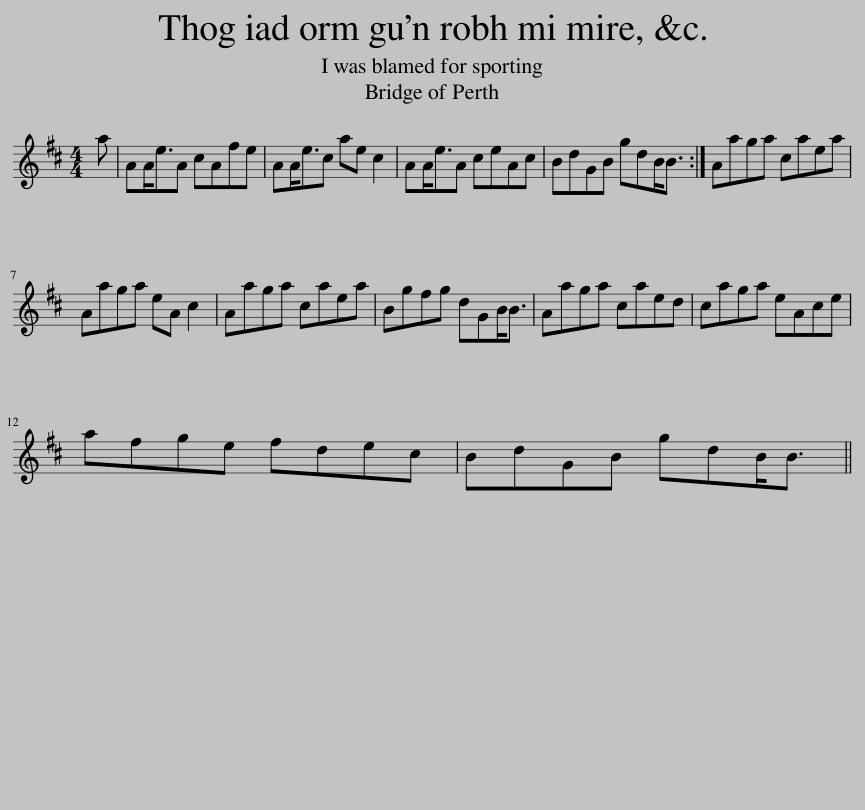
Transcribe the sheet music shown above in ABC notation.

X:1
L:1/8
M:4/4
I:linebreak $
K:D
V:1 treble
V:1
 a | AA<eA cAfe | AA<ec ae c2 | AA<eA ceAc | BdGB gdB<B :| %5
 Aaga caea |$ Aaga eA c2 | Aaga caea | Bgfg dGB<B | Aaga caed | %10
 caga eAce |$ afge fdec | BdGB gdB<B || %13
